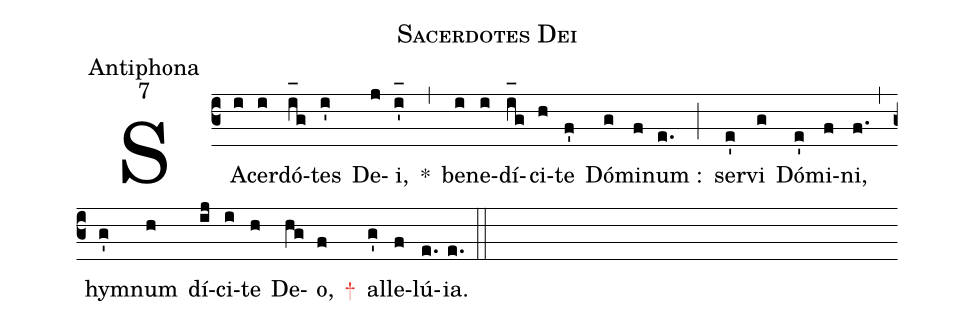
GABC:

name:Sacerdotes Dei;
office-part:Antiphona;
mode:7;
%%
(c3) SA(i)cer(i)dó(i_[oh:h]g)tes(i') De(j)i,(i'_[oh:h]) *(,) be(i)ne(i)dí(i_[oh:h]g)ci(h)te(f') Dó(g)mi(f)num :(e.) (;) ser(e')vi(g) Dó(e')mi(f)ni,(f.) (,) hy(g')mnum(h) dí(ij)ci(i)te(h) De(hg)o,(f) <c>+</c>() al(g')le(f)lú(e.){ia}.(e.) (::)
